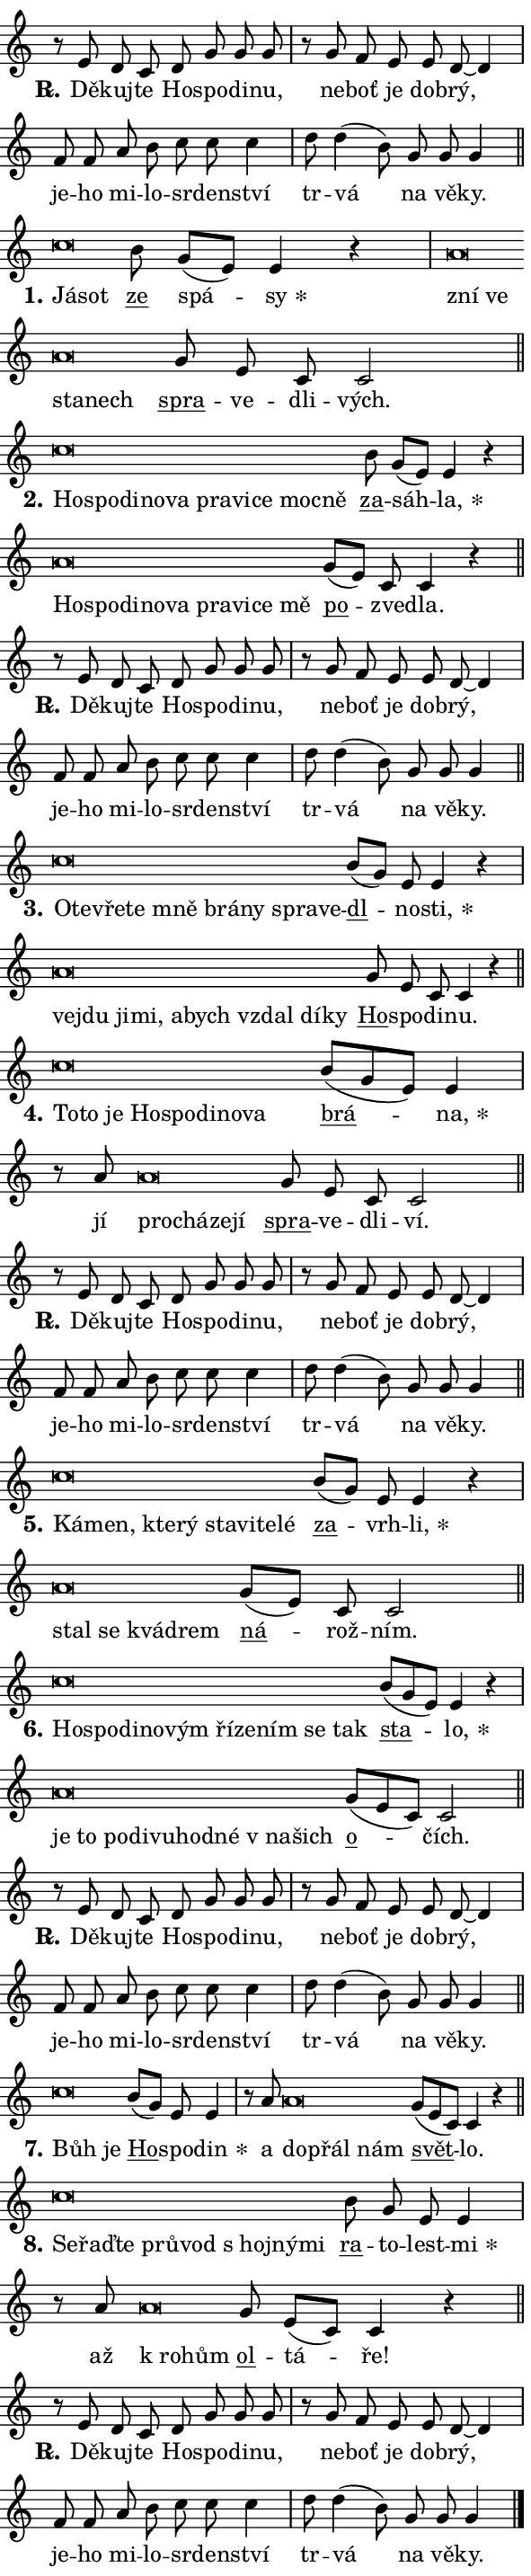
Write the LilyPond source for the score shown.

\version "2.24.0"
\header { tagline = "" }
\paper {
  indent = 0\cm
  top-margin = 0\cm
  right-margin = 0.13\cm % to fit lyric hyphens
  bottom-margin = 0\cm
  left-margin = 0\cm
  paper-width = 10\cm
  page-breaking = #ly:one-page-breaking
  system-system-spacing.basic-distance = #11
  score-system-spacing.basic-distance = #11
  ragged-last = ##f
}


%% Author: Thomas Morley
%% https://lists.gnu.org/archive/html/lilypond-user/2020-05/msg00002.html
#(define (line-position grob)
"Returns position of @var[grob} in current system:
   @code{'start}, if at first time-step
   @code{'end}, if at last time-step
   @code{'middle} otherwise
"
  (let* ((col (ly:item-get-column grob))
         (ln (ly:grob-object col 'left-neighbor))
         (rn (ly:grob-object col 'right-neighbor))
         (col-to-check-left (if (ly:grob? ln) ln col))
         (col-to-check-right (if (ly:grob? rn) rn col))
         (break-dir-left
           (and
             (ly:grob-property col-to-check-left 'non-musical #f)
             (ly:item-break-dir col-to-check-left)))
         (break-dir-right
           (and
             (ly:grob-property col-to-check-right 'non-musical #f)
             (ly:item-break-dir col-to-check-right))))
        (cond ((eqv? 1 break-dir-left) 'start)
              ((eqv? -1 break-dir-right) 'end)
              (else 'middle))))

#(define (tranparent-at-line-position vctor)
  (lambda (grob)
  "Relying on @code{line-position} select the relevant enry from @var{vctor}.
Used to determine transparency,"
    (case (line-position grob)
      ((end) (not (vector-ref vctor 0)))
      ((middle) (not (vector-ref vctor 1)))
      ((start) (not (vector-ref vctor 2))))))

noteHeadBreakVisibility =
#(define-music-function (break-visibility)(vector?)
"Makes @code{NoteHead}s transparent relying on @var{break-visibility}"
#{
  \override NoteHead.transparent =
    #(tranparent-at-line-position break-visibility)
#})

#(define delete-ledgers-for-transparent-note-heads
  (lambda (grob)
    "Reads whether a @code{NoteHead} is transparent.
If so this @code{NoteHead} is removed from @code{'note-heads} from
@var{grob}, which is supposed to be @code{LedgerLineSpanner}.
As a result ledgers are not printed for this @code{NoteHead}"
    (let* ((nhds-array (ly:grob-object grob 'note-heads))
           (nhds-list
             (if (ly:grob-array? nhds-array)
                 (ly:grob-array->list nhds-array)
                 '()))
           ;; Relies on the transparent-property being done before
           ;; Staff.LedgerLineSpanner.after-line-breaking is executed.
           ;; This is fragile ...
           (to-keep
             (remove
               (lambda (nhd)
                 (ly:grob-property nhd 'transparent #f))
               nhds-list)))
      ;; TODO find a better method to iterate over grob-arrays, similiar
      ;; to filter/remove etc for lists
      ;; For now rebuilt from scratch
      (set! (ly:grob-object grob 'note-heads)  '())
      (for-each
        (lambda (nhd)
          (ly:pointer-group-interface::add-grob grob 'note-heads nhd))
        to-keep))))

squashNotes = {
  \override NoteHead.X-extent = #'(-0.2 . 0.2)
  \override NoteHead.Y-extent = #'(-0.75 . 0)
  \override NoteHead.stencil =
    #(lambda (grob)
       (let ((pos (ly:grob-property grob 'staff-position)))
         (begin
           (if (< pos -7) (display "ERROR: Lower brevis then expected\n") (display ""))
           (if (<= pos -6) ly:text-interface::print ly:note-head::print))))
}
unSquashNotes = {
  \revert NoteHead.X-extent
  \revert NoteHead.Y-extent
  \revert NoteHead.stencil
}

hideNotes = \noteHeadBreakVisibility #begin-of-line-visible
unHideNotes = \noteHeadBreakVisibility #all-visible

% work-around for resetting accidentals
% https://lilypond.org/doc/v2.23/Documentation/notation/displaying-rhythms#unmetered-music
cadenzaMeasure = {
  \cadenzaOff
  \partial 1024 s1024
  \cadenzaOn
}

#(define-markup-command (accent layout props text) (markup?)
  "Underline accented syllable"
  (interpret-markup layout props
    #{\markup \override #'(offset . 4.3) \underline { #text }#}))

responsum = \markup \concat {
  "R" \hspace #-1.05 \path #0.1 #'((moveto 0 0.07) (lineto 0.9 0.8)) \hspace #0.05 "."
}

spaceSize = #0.6828661417322834 % exact space size for TeX Gyre Schola

\layout {
  \context {
    \Staff
    \remove "Time_signature_engraver"
    \override LedgerLineSpanner.after-line-breaking = #delete-ledgers-for-transparent-note-heads
  }
  \context {
    \Lyrics {
      \override LyricSpace.minimum-distance = \spaceSize
      \override LyricText.font-name = #"TeX Gyre Schola"
      \override LyricText.font-size = 1
      \override StanzaNumber.font-name = #"TeX Gyre Schola Bold"
      \override StanzaNumber.font-size = 1
    }
  }
  \context {
    \Score 
    \override NoteHead.text =
      #(lambda (grob) 
        (let ((pos (ly:grob-property grob 'staff-position)))
          #{\markup {
            \combine
              \halign #-0.55 \raise #(if (= pos -6) 0 0.5) \override #'(thickness . 2) \draw-line #'(3.2 . 0)
              \musicglyph "noteheads.sM1"
          }#}))
  }
}

% magnetic-lyrics.ily
%
%   written by
%     Jean Abou Samra <jean@abou-samra.fr>
%     Werner Lemberg <wl@gnu.org>
%
%   adapted by
%     Jiri Hon <jiri.hon@gmail.com>
%
% Version 2022-Apr-15

% https://www.mail-archive.com/lilypond-user@gnu.org/msg149350.html

#(define (Left_hyphen_pointer_engraver context)
   "Collect syllable-hyphen-syllable occurrences in lyrics and store
them in properties.  This engraver only looks to the left.  For
example, if the lyrics input is @code{foo -- bar}, it does the
following.

@itemize @bullet
@item
Set the @code{text} property of the @code{LyricHyphen} grob between
@q{foo} and @q{bar} to @code{foo}.

@item
Set the @code{left-hyphen} property of the @code{LyricText} grob with
text @q{foo} to the @code{LyricHyphen} grob between @q{foo} and
@q{bar}.
@end itemize

Use this auxiliary engraver in combination with the
@code{lyric-@/text::@/apply-@/magnetic-@/offset!} hook."
   (let ((hyphen #f)
         (text #f))
     (make-engraver
      (acknowledgers
       ((lyric-syllable-interface engraver grob source-engraver)
        (set! text grob)))
      (end-acknowledgers
       ((lyric-hyphen-interface engraver grob source-engraver)
        ;(when (not (grob::has-interface grob 'lyric-space-interface))
          (set! hyphen grob)));)
      ((stop-translation-timestep engraver)
       (when (and text hyphen)
         (ly:grob-set-object! text 'left-hyphen hyphen))
       (set! text #f)
       (set! hyphen #f)))))

#(define (lyric-text::apply-magnetic-offset! grob)
   "If the space between two syllables is less than the value in
property @code{LyricText@/.details@/.squash-threshold}, move the right
syllable to the left so that it gets concatenated with the left
syllable.

Use this function as a hook for
@code{LyricText@/.after-@/line-@/breaking} if the
@code{Left_@/hyphen_@/pointer_@/engraver} is active."
   (let ((hyphen (ly:grob-object grob 'left-hyphen #f)))
     (when hyphen
       (let ((left-text (ly:spanner-bound hyphen LEFT)))
         (when (grob::has-interface left-text 'lyric-syllable-interface)
           (let* ((common (ly:grob-common-refpoint grob left-text X))
                  (this-x-ext (ly:grob-extent grob common X))
                  (left-x-ext
                   (begin
                     ;; Trigger magnetism for left-text.
                     (ly:grob-property left-text 'after-line-breaking)
                     (ly:grob-extent left-text common X)))
                  ;; `delta` is the gap width between two syllables.
                  (delta (- (interval-start this-x-ext)
                            (interval-end left-x-ext)))
                  (details (ly:grob-property grob 'details))
                  (threshold (assoc-get 'squash-threshold details 0.2)))
             (when (< delta threshold)
               (let* (;; We have to manipulate the input text so that
                      ;; ligatures crossing syllable boundaries are not
                      ;; disabled.  For languages based on the Latin
                      ;; script this is essentially a beautification.
                      ;; However, for non-Western scripts it can be a
                      ;; necessity.
                      (lt (ly:grob-property left-text 'text))
                      (rt (ly:grob-property grob 'text))
                      (is-space (grob::has-interface hyphen 'lyric-space-interface))
                      (space (if is-space " " ""))
                      (extra-delta (if is-space spaceSize 0))
                      ;; Append new syllable.
                      (ltrt-space (if (and (string? lt) (string? rt))
                                (string-append lt space rt)
                                (make-concat-markup (list lt space rt))))
                      ;; Right-align `ltrt` to the right side.
                      (ltrt-space-markup (grob-interpret-markup
                               grob
                               (make-translate-markup
                                (cons (interval-length this-x-ext) 0)
                                (make-right-align-markup ltrt-space)))))
                 (begin
                   ;; Don't print `left-text`.
                   (ly:grob-set-property! left-text 'stencil #f)
                   ;; Set text and stencil (which holds all collected
                   ;; syllables so far) and shift it to the left.
                   (ly:grob-set-property! grob 'text ltrt-space)
                   (ly:grob-set-property! grob 'stencil ltrt-space-markup)
                   (ly:grob-translate-axis! grob (- (- delta extra-delta)) X))))))))))


#(define (lyric-hyphen::displace-bounds-first grob)
   ;; Make very sure this callback isn't triggered too early.
   (let ((left (ly:spanner-bound grob LEFT))
         (right (ly:spanner-bound grob RIGHT)))
     (ly:grob-property left 'after-line-breaking)
     (ly:grob-property right 'after-line-breaking)
     (ly:lyric-hyphen::print grob)))

squashThreshold = #0.4

\layout {
  \context {
    \Lyrics
    \consists #Left_hyphen_pointer_engraver
    \override LyricText.after-line-breaking =
      #lyric-text::apply-magnetic-offset!
    \override LyricHyphen.stencil = #lyric-hyphen::displace-bounds-first
    \override LyricText.details.squash-threshold = \squashThreshold
    \override LyricHyphen.minimum-distance = 0
    \override LyricHyphen.minimum-length = \squashThreshold
  }
}

squashText = \override LyricText.details.squash-threshold = 9999
unSquashText = \override LyricText.details.squash-threshold = \squashThreshold

leftText = \override LyricText.self-alignment-X = #LEFT
unLeftText = \revert LyricText.self-alignment-X

starOffset = #(lambda (grob) 
                (let ((x_offset (ly:self-alignment-interface::aligned-on-x-parent grob)))
                  (if (= x_offset 0) 0 (+ x_offset 1.2))))

star = #(define-music-function (syllable)(string?)
"Append star separator at the end of a syllable"
#{
  \once \override LyricText.X-offset = #starOffset
  \lyricmode { \markup {
    #syllable
    \override #'((font-name . "TeX Gyre Schola Bold")) \hspace #0.2 \lower #0.65 \larger "*"
  } }
#})

starAccent = #(define-music-function (syllable)(string?)
"Append star separator at the end of a syllable and make accent"
#{
  \once \override LyricText.X-offset = #starOffset
  \lyricmode { \markup {
    \accent #syllable
    \override #'((font-name . "TeX Gyre Schola Bold")) \hspace #0.2 \lower #0.65 \larger "*"
  } }
#})

breath = #(define-music-function (syllable)(string?)
"Append breathing indicator at the end of a syllable"
#{
  \lyricmode { \markup { #syllable "+" } }
#})

optionalBreath = #(define-music-function (syllable)(string?)
"Append optional breathing indicator at the end of a syllable"
#{
  \lyricmode { \markup { #syllable "(+)" } }
#})


\score {
    <<
        \new Voice = "melody" { \cadenzaOn \key c \major \relative { r8 e' d c d g g g \cadenzaMeasure \bar "|" r g f e e d~ d4 \cadenzaMeasure \bar "|" f8 f a b c c c4 \cadenzaMeasure \bar "|" d8 d4( b8)] g g g4 \cadenzaMeasure \bar "||" \break } }
        \new Lyrics \lyricsto "melody" { \lyricmode { \set stanza = \responsum
Dě -- kuj -- te Ho -- spo -- di -- nu, ne -- boť je dob -- rý, je -- ho mi -- lo -- sr -- den -- ství tr -- vá na vě -- ky. } }
    >>
    \layout {}
}

\score {
    <<
        \new Voice = "melody" { \cadenzaOn \key c \major \relative { \squashNotes c''\breve*1/16 \hideNotes \breve*1/16 \bar "" \unHideNotes \unSquashNotes \bar "" b8 g[( e)] e4 r \cadenzaMeasure \bar "|" \squashNotes a\breve*1/16 \hideNotes \breve*1/16 \bar "" \breve*1/16 \breve*1/16 \bar "" \unHideNotes \unSquashNotes \bar "" g8 e c c2 \cadenzaMeasure \bar "||" \break } }
        \new Lyrics \lyricsto "melody" { \lyricmode { \set stanza = "1."
\leftText Já -- \squashText sot \unLeftText \unSquashText \markup \accent ze spá -- \star sy \leftText zní \squashText ve sta -- nech \unLeftText \unSquashText \markup \accent spra -- ve -- dli -- vých. } }
    >>
    \layout {}
}

\score {
    <<
        \new Voice = "melody" { \cadenzaOn \key c \major \relative { \squashNotes c''\breve*1/16 \hideNotes \breve*1/16 \bar "" \breve*1/16 \bar "" \breve*1/16 \bar "" \breve*1/16 \bar "" \breve*1/16 \bar "" \breve*1/16 \bar "" \breve*1/16 \bar "" \breve*1/16 \breve*1/16 \bar "" \unHideNotes \unSquashNotes \bar "" b8 g[( e)] e4 r \cadenzaMeasure \bar "|" \squashNotes a\breve*1/16 \hideNotes \breve*1/16 \bar "" \breve*1/16 \bar "" \breve*1/16 \bar "" \breve*1/16 \bar "" \breve*1/16 \bar "" \breve*1/16 \bar "" \breve*1/16 \breve*1/16 \bar "" \unHideNotes \unSquashNotes \bar "" g8[( e)] c c4 r \cadenzaMeasure \bar "||" \break } }
        \new Lyrics \lyricsto "melody" { \lyricmode { \set stanza = "2."
\leftText Ho -- \squashText spo -- di -- no -- va pra -- vi -- ce moc -- ně \unLeftText \unSquashText \markup \accent za -- sáh -- \star la, \leftText Ho -- \squashText spo -- di -- no -- va pra -- vi -- ce mě \unLeftText \unSquashText \markup \accent po -- zve -- dla. } }
    >>
    \layout {}
}

\score {
    <<
        \new Voice = "melody" { \cadenzaOn \key c \major \relative { r8 e' d c d g g g \cadenzaMeasure \bar "|" r g f e e d~ d4 \cadenzaMeasure \bar "|" f8 f a b c c c4 \cadenzaMeasure \bar "|" d8 d4( b8)] g g g4 \cadenzaMeasure \bar "||" \break } }
        \new Lyrics \lyricsto "melody" { \lyricmode { \set stanza = \responsum
Dě -- kuj -- te Ho -- spo -- di -- nu, ne -- boť je dob -- rý, je -- ho mi -- lo -- sr -- den -- ství tr -- vá na vě -- ky. } }
    >>
    \layout {}
}

\score {
    <<
        \new Voice = "melody" { \cadenzaOn \key c \major \relative { \squashNotes c''\breve*1/16 \hideNotes \breve*1/16 \bar "" \breve*1/16 \bar "" \breve*1/16 \bar "" \breve*1/16 \bar "" \breve*1/16 \bar "" \breve*1/16 \bar "" \breve*1/16 \breve*1/16 \bar "" \unHideNotes \unSquashNotes \bar "" b8[( g)] e e4 r \cadenzaMeasure \bar "|" \squashNotes a\breve*1/16 \hideNotes \breve*1/16 \bar "" \breve*1/16 \bar "" \breve*1/16 \bar "" \breve*1/16 \bar "" \breve*1/16 \bar "" \breve*1/16 \bar "" \breve*1/16 \breve*1/16 \bar "" \unHideNotes \unSquashNotes \bar "" g8 e c c4 r \cadenzaMeasure \bar "||" \break } }
        \new Lyrics \lyricsto "melody" { \lyricmode { \set stanza = "3."
\leftText O -- \squashText te -- vře -- te mně brá -- ny spra -- ve -- \unLeftText \unSquashText \markup \accent dl -- no -- \star sti, \leftText ve -- \squashText jdu ji -- mi, a -- bych vzdal dí -- ky \unLeftText \unSquashText \markup \accent Ho -- spo -- di -- nu. } }
    >>
    \layout {}
}

\score {
    <<
        \new Voice = "melody" { \cadenzaOn \key c \major \relative { \squashNotes c''\breve*1/16 \hideNotes \breve*1/16 \bar "" \breve*1/16 \bar "" \breve*1/16 \bar "" \breve*1/16 \bar "" \breve*1/16 \bar "" \breve*1/16 \breve*1/16 \bar "" \unHideNotes \unSquashNotes \bar "" b8[( g e)] e4 \cadenzaMeasure \bar "|" r8 a8 \squashNotes a\breve*1/16 \hideNotes \breve*1/16 \bar "" \breve*1/16 \breve*1/16 \bar "" \unHideNotes \unSquashNotes \bar "" g8 e c c2 \cadenzaMeasure \bar "||" \break } }
        \new Lyrics \lyricsto "melody" { \lyricmode { \set stanza = "4."
\leftText To -- \squashText to je Ho -- spo -- di -- no -- va \unLeftText \unSquashText \markup \accent brá -- \star na, jí \leftText pro -- \squashText chá -- ze -- jí \unLeftText \unSquashText \markup \accent spra -- ve -- dli -- ví. } }
    >>
    \layout {}
}

\score {
    <<
        \new Voice = "melody" { \cadenzaOn \key c \major \relative { r8 e' d c d g g g \cadenzaMeasure \bar "|" r g f e e d~ d4 \cadenzaMeasure \bar "|" f8 f a b c c c4 \cadenzaMeasure \bar "|" d8 d4( b8)] g g g4 \cadenzaMeasure \bar "||" \break } }
        \new Lyrics \lyricsto "melody" { \lyricmode { \set stanza = \responsum
Dě -- kuj -- te Ho -- spo -- di -- nu, ne -- boť je dob -- rý, je -- ho mi -- lo -- sr -- den -- ství tr -- vá na vě -- ky. } }
    >>
    \layout {}
}

\score {
    <<
        \new Voice = "melody" { \cadenzaOn \key c \major \relative { \squashNotes c''\breve*1/16 \hideNotes \breve*1/16 \bar "" \breve*1/16 \bar "" \breve*1/16 \bar "" \breve*1/16 \bar "" \breve*1/16 \bar "" \breve*1/16 \breve*1/16 \bar "" \unHideNotes \unSquashNotes \bar "" b8[( g)] e e4 r \cadenzaMeasure \bar "|" \squashNotes a\breve*1/16 \hideNotes \breve*1/16 \bar "" \breve*1/16 \breve*1/16 \bar "" \unHideNotes \unSquashNotes \bar "" g8[( e)] c c2 \cadenzaMeasure \bar "||" \break } }
        \new Lyrics \lyricsto "melody" { \lyricmode { \set stanza = "5."
\leftText Ká -- \squashText men, kte -- rý sta -- vi -- te -- lé \unLeftText \unSquashText \markup \accent za -- vrh -- \star li, \leftText stal \squashText se kvá -- drem \unLeftText \unSquashText \markup \accent ná -- rož -- ním. } }
    >>
    \layout {}
}

\score {
    <<
        \new Voice = "melody" { \cadenzaOn \key c \major \relative { \squashNotes c''\breve*1/16 \hideNotes \breve*1/16 \bar "" \breve*1/16 \bar "" \breve*1/16 \bar "" \breve*1/16 \bar "" \breve*1/16 \bar "" \breve*1/16 \bar "" \breve*1/16 \bar "" \breve*1/16 \breve*1/16 \bar "" \unHideNotes \unSquashNotes \bar "" b8[( g e)] e4 r \cadenzaMeasure \bar "|" \squashNotes a\breve*1/16 \hideNotes \breve*1/16 \bar "" \breve*1/16 \bar "" \breve*1/16 \bar "" \breve*1/16 \bar "" \breve*1/16 \bar "" \breve*1/16 \bar "" \breve*1/16 \breve*1/16 \bar "" \unHideNotes \unSquashNotes \bar "" g8[( e c)] c2 \cadenzaMeasure \bar "||" \break } }
        \new Lyrics \lyricsto "melody" { \lyricmode { \set stanza = "6."
\leftText Ho -- \squashText spo -- di -- no -- vým ří -- ze -- ním se tak \unLeftText \unSquashText \markup \accent sta -- \star lo, \leftText je \squashText to po -- di -- vu -- hod -- né "v na" -- šich \unLeftText \unSquashText \markup \accent o -- čích. } }
    >>
    \layout {}
}

\score {
    <<
        \new Voice = "melody" { \cadenzaOn \key c \major \relative { r8 e' d c d g g g \cadenzaMeasure \bar "|" r g f e e d~ d4 \cadenzaMeasure \bar "|" f8 f a b c c c4 \cadenzaMeasure \bar "|" d8 d4( b8)] g g g4 \cadenzaMeasure \bar "||" \break } }
        \new Lyrics \lyricsto "melody" { \lyricmode { \set stanza = \responsum
Dě -- kuj -- te Ho -- spo -- di -- nu, ne -- boť je dob -- rý, je -- ho mi -- lo -- sr -- den -- ství tr -- vá na vě -- ky. } }
    >>
    \layout {}
}

\score {
    <<
        \new Voice = "melody" { \cadenzaOn \key c \major \relative { \squashNotes c''\breve*1/16 \hideNotes \breve*1/16 \bar "" \unHideNotes \unSquashNotes \bar "" b8[( g)] e e4 \cadenzaMeasure \bar "|" r8 a8 \squashNotes a\breve*1/16 \hideNotes \breve*1/16 \breve*1/16 \bar "" \unHideNotes \unSquashNotes \bar "" g8[( e c)] c4 r \cadenzaMeasure \bar "||" \break } }
        \new Lyrics \lyricsto "melody" { \lyricmode { \set stanza = "7."
\leftText Bůh \squashText je \unLeftText \unSquashText \markup \accent Ho -- spo -- \star din a \leftText do -- \squashText přál nám \unLeftText \unSquashText \markup \accent svět -- lo. } }
    >>
    \layout {}
}

\score {
    <<
        \new Voice = "melody" { \cadenzaOn \key c \major \relative { \squashNotes c''\breve*1/16 \hideNotes \breve*1/16 \bar "" \breve*1/16 \bar "" \breve*1/16 \bar "" \breve*1/16 \bar "" \breve*1/16 \bar "" \breve*1/16 \breve*1/16 \bar "" \unHideNotes \unSquashNotes \bar "" b8 g e e4 \cadenzaMeasure \bar "|" r8 a8 \squashNotes a\breve*1/16 \hideNotes \breve*1/16 \bar "" \unHideNotes \unSquashNotes \bar "" g8 e[( c)] c4 r \cadenzaMeasure \bar "||" \break } }
        \new Lyrics \lyricsto "melody" { \lyricmode { \set stanza = "8."
\leftText Se -- \squashText řa -- ďte prů -- vod "s hoj" -- ný -- mi \unLeftText \unSquashText \markup \accent ra -- to -- lest -- \star mi až \leftText "k ro" -- \squashText hům \unLeftText \unSquashText \markup \accent ol -- tá -- ře! } }
    >>
    \layout {}
}

\score {
    <<
        \new Voice = "melody" { \cadenzaOn \key c \major \relative { r8 e' d c d g g g \cadenzaMeasure \bar "|" r g f e e d~ d4 \cadenzaMeasure \bar "|" f8 f a b c c c4 \cadenzaMeasure \bar "|" d8 d4( b8)] g g g4 \cadenzaMeasure \bar "||" \break } \bar "|." }
        \new Lyrics \lyricsto "melody" { \lyricmode { \set stanza = \responsum
Dě -- kuj -- te Ho -- spo -- di -- nu, ne -- boť je dob -- rý, je -- ho mi -- lo -- sr -- den -- ství tr -- vá na vě -- ky. } }
    >>
    \layout {}
}
